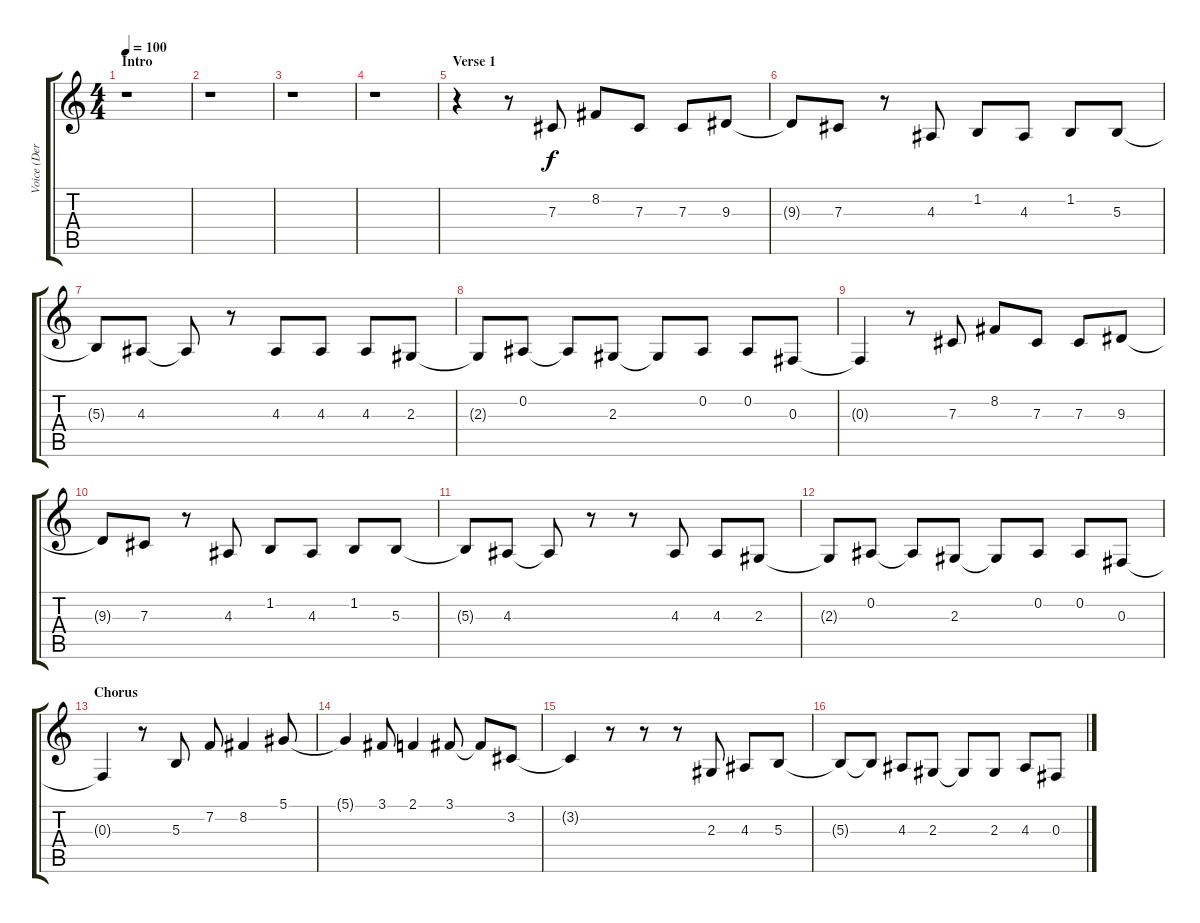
\track ("Voice (Deryck)" "Voice (Der") {instrument oboe}
\staff {score tabs}
\tuning (Eb4 Bb3 Gb3 Db3 Ab2 Eb2) {hide}
\ts (4 4)
\section ("" "Intro")
\tempo 100
\clef g2
\ks c
r.1{dy f instrument oboe} |
r.1 |
r.1 |
r.1 |
\section ("" "Verse 1")
r.4 r.8 7.3.8 8.2.8 7.3.8 7.3.8 9.3.8 |
9.3{t}.8 7.3.8 r.8 4.3.8 1.2.8 4.3.8 1.2.8 5.3.8 |
5.3{t}.8 4.3.8 4.3{t}.8 r.8 4.3.8 4.3.8 4.3.8 2.3.8 |
2.3{t}.8 0.2.8 0.2{t}.8 2.3.8 2.3{t}.8 0.2.8 0.2.8 0.3.8 |
0.3{t}.4 r.8 7.3.8 8.2.8 7.3.8 7.3.8 9.3.8 |
9.3{t}.8 7.3.8 r.8 4.3.8 1.2.8 4.3.8 1.2.8 5.3.8 |
5.3{t}.8 4.3.8 4.3{t}.8 r.8 r.8 4.3.8 4.3.8 2.3.8 |
2.3{t}.8 0.2.8 0.2{t}.8 2.3.8 2.3{t}.8 0.2.8 0.2.8 0.3.8 |
\section ("" "Chorus")
0.3{t}.4{volume 14} r.8 5.3.8 7.2.8 8.2.4 5.1.8 |
5.1{t}.4 3.1.8 2.1.4 3.1.8 3.1{t}.8 3.2.8 |
3.2{t}.4 r.8 r.8 r.8 2.3.8 4.3.8 5.3.8 |
5.3{t}.8 5.3{t}.8 4.3.8 2.3.8 2.3{t}.8 2.3.8 4.3.8 0.3.8
